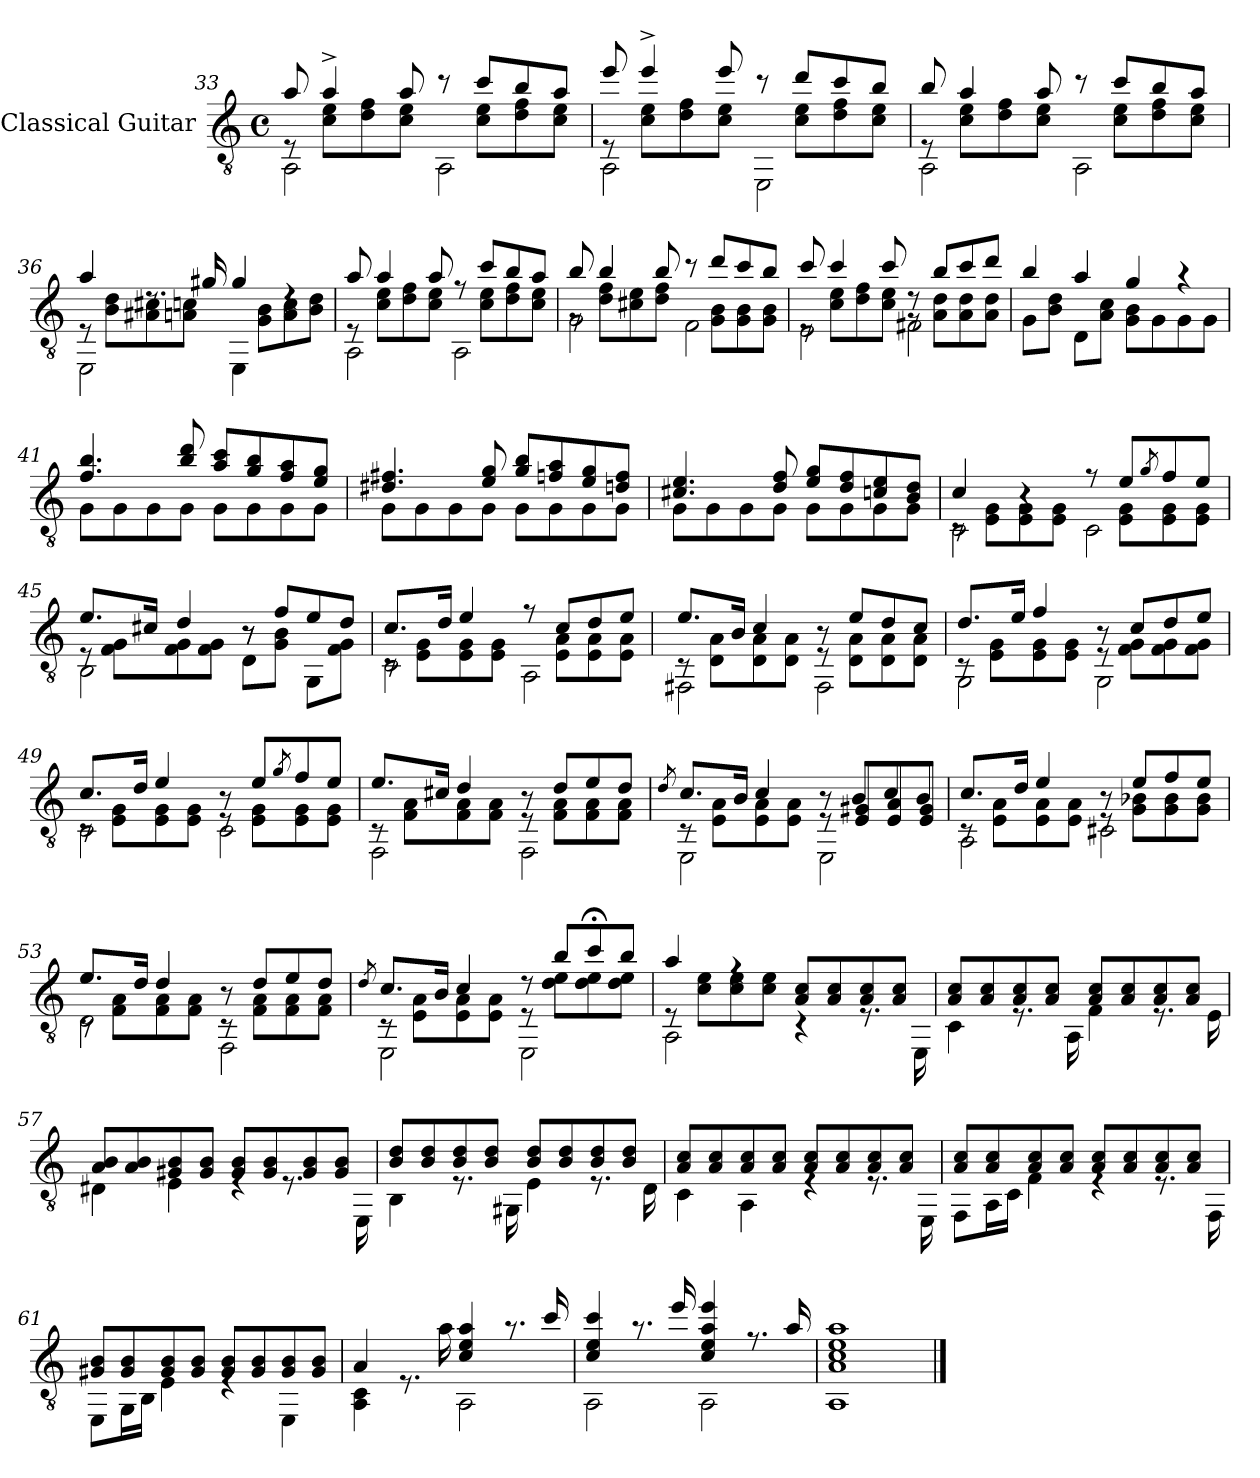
**kern
*part1
*staff1
*I"Classical Guitar
*I'Guit.
*clefGv2
*k[]
*M4/4
*met(c)
=33
*^
*	*^
8a/	2AA\	8rE
4a^/	.	8c\ 8e\L
.	.	8d\ 8f\
8a/	.	8c\ 8e\J
8r	2AA\	8ryy
8cc/L	.	8c\ 8e\L
8b/	.	8d\ 8f\
8a/J	.	8c\ 8e\J
=34	=34	=34
8ee/	2AA\	8rE
4ee^/	.	8c\ 8e\L
.	.	8d\ 8f\
8ee/	.	8c\ 8e\J
8r	2EE\	8ryy
8dd/L	.	8c\ 8e\L
8cc/	.	8d\ 8f\
8b/J	.	8c\ 8e\J
=35	=35	=35
8b/	2AA\	8rE
4a/	.	8c\ 8e\L
.	.	8d\ 8f\
8a/	.	8c\ 8e\J
8r	2AA\	8ryy
8cc/L	.	8c\ 8e\L
8b/	.	8d\ 8f\
8a/J	.	8c\ 8e\J
!!LO:LB:g=z	!!	!!
=36	=36	=36
4a/	2EE\	8rE
.	.	8B\ 8d\L
8.rd	.	8A#X\ 8c#X\
.	.	8An\ 8cn\J
16g#X/	.	.
4g#/	4EE\	8ryy
.	.	8G\ 8B\L
4rd	4ryy	8A\ 8c\
.	.	8B\ 8d\J
=37	=37	=37
8a/	2AA\	8rE
4a/	.	8c\ 8e\L
.	.	8d\ 8f\
8a/	.	8c\ 8e\J
8rf	2AA\	8ryy
8cc/L	.	8c\ 8e\L
8b/	.	8d\ 8f\
8a/J	.	8c\ 8e\J
=38	=38	=38
8b/	2G\	8rG
4b/	.	8d\ 8f\L
.	.	8c#X\ 8e\
8b/	.	8d\ 8f\J
8r	2F\	8ryy
8dd/L	.	8G\ 8B\L
8cc/	.	8G\ 8B\
8b/J	.	8G\ 8B\J
=39	=39	=39
8cc/	2E\	8rE
4cc/	.	8c\ 8e\L
.	.	8d\ 8f\
8cc/	.	8c\ 8e\J
8rd	2F#X\	8rG
8b/L	.	8A\ 8d\L
8cc/	.	8A\ 8d\
8dd/J	.	8A\ 8d\J
*	*v	*v
!!LO:LB:g=z
=40	=40
4b/	8G\L
.	8B\ 8d\J
4a/	8D\L
.	8A\ 8c\J
4g/	8G\ 8B\L
.	8G\
4ra	8G\
.	8G\J
=41	=41
4.f/ 4.b/	8G\L
.	8G\
.	8G\
8b/ 8dd/	8G\J
8a/ 8cc/L	8G\L
8g/ 8b/	8G\
8f/ 8a/	8G\
8e/ 8g/J	8G\J
=42	=42
4.d#X/ 4.f#X/	8G\L
.	8G\
.	8G\
8e/ 8g/	8G\J
8g/ 8b/L	8G\L
8fn/ 8a/	8G\
8e/ 8g/	8G\
8dn/ 8f/J	8G\J
=43	=43
4.c#X/ 4.e/	8G\L
.	8G\
.	8G\
8d/ 8f/	8G\J
8e/ 8g/L	8G\L
8d/ 8f/	8G\
8cn/ 8e/	8G\
8B/ 8d/J	8G\J
!!LO:LB:g=z	!!
=44	=44
*	*^
4c/	2C\	8rC
.	.	8E\ 8G\L
4r	.	8E\ 8G\
.	.	8E\ 8G\J
8r	2C\	8ryy
8e/L	.	8E\ 8G\L
8qg/	.	.
8f/	.	8E\ 8G\
8e/J	.	8E\ 8G\J
=45	=45	=45
8.e/L	2BB\	8rE
.	.	8F\ 8G\L
16c#X/Jk	.	.
4d/	.	8F\ 8G\
.	.	8F\ 8G\J
8r	8D\L	8r
8f/L	8G\ 8B\J	4.ryy
8e/	8GG\L	.
8d/J	8F\ 8G\J	.
=46	=46	=46
8.c/L	2C\	8rC
.	.	8E\ 8G\L
16d/Jk	.	.
4e/	.	8E\ 8G\
.	.	8E\ 8G\J
8r	2AA\	8ryy
8c/L	.	8E\ 8A\L
8d/	.	8E\ 8A\
8e/J	.	8E\ 8A\J
=47	=47	=47
8.e/L	2FF#X\	8rC
.	.	8D\ 8A\L
16B/Jk	.	.
4c/	.	8D\ 8A\
.	.	8D\ 8A\J
8r	2FF#\	8rE
8e/L	.	8D\ 8A\L
8d/	.	8D\ 8A\
8c/J	.	8D\ 8A\J
!!LO:LB:g=z	!!	!!
=48	=48	=48
8.d/L	2GG\	8rC
.	.	8E\ 8G\L
16e/Jk	.	.
4f/	.	8E\ 8G\
.	.	8E\ 8G\J
8r	2GG\	8rE
8c/L	.	8F\ 8G\L
8d/	.	8F\ 8G\
8e/J	.	8F\ 8G\J
=49	=49	=49
8.c/L	2C\	8rC
.	.	8E\ 8G\L
16d/Jk	.	.
4e/	.	8E\ 8G\
.	.	8E\ 8G\J
8r	2C\	8rE
8e/L	.	8E\ 8G\L
8qg/	.	.
8f/	.	8E\ 8G\
8e/J	.	8E\ 8G\J
=50	=50	=50
8.e/L	2FF\	8rC
.	.	8F\ 8A\L
16c#X/Jk	.	.
4d/	.	8F\ 8A\
.	.	8F\ 8A\J
8r	2FF\	8rE
8d/L	.	8F\ 8A\L
8e/	.	8F\ 8A\
8d/J	.	8F\ 8A\J
=51	=51	=51
8qd/	.	.
8.c/L	2EE\	8rC
.	.	8E\ 8A\L
16B/Jk	.	.
4c/	.	8E\ 8A\
.	.	8E\ 8A\J
8r	2EE\	8rE
8B/L	.	8E/ 8G#X/L
8c/	.	8E/ 8A/
8B/J	.	8E/ 8G#/J
!!LO:LB:g=z	!!	!!
=52	=52	=52
8.c/L	2AA\	8rC
.	.	8E\ 8A\L
16d/Jk	.	.
4e/	.	8E\ 8A\
.	.	8E\ 8A\J
8r	2C#X\	8rE
8e/L	.	8G\ 8B-X\L
8f/	.	8G\ 8B-\
8e/J	.	8G\ 8B-\J
=53	=53	=53
8.e/L	2D\	8rC
.	.	8F\ 8A\L
16d/Jk	.	.
4d/	.	8F\ 8A\
.	.	8F\ 8A\J
8r	2FF\	8rC
8d/L	.	8F\ 8A\L
8e/	.	8F\ 8A\
8d/J	.	8F\ 8A\J
=54	=54	=54
8qd/	.	.
8.c/L	2EE\	8rC
.	.	8E\ 8A\L
16B/Jk	.	.
4c/	.	8E\ 8A\
.	.	8E\ 8A\J
8rd	2EE\	8rE
8b/L	.	8d\ 8e\L
8cc;</	.	8d\ 8e\
8b/J	.	8d\ 8e\J
=55	=55	=55
4a/	2AA\	8rE
.	.	8c\ 8e\L
4rf	.	8c\ 8e\
.	.	8c\ 8e\J
8A/ 8c/L	4rC	2ryy
8A/ 8c/	.	.
8A/ 8c/	8.rE	.
8A/ 8c/J	.	.
.	16EE\	.
*	*v	*v
!!LO:LB:g=z
=56	=56
8A/ 8c/L	4C\
8A/ 8c/	.
8A/ 8c/	8.rE
8A/ 8c/J	.
.	16AA\
8A/ 8c/L	4F\
8A/ 8c/	.
8A/ 8c/	8.rE
8A/ 8c/J	.
.	16E\
=57	=57
8A/ 8B/L	4D#X\
8A/ 8B/	.
8G#X/ 8B/	4E\
8G#/ 8B/J	.
8G#/ 8B/L	4rE
8G#/ 8B/	.
8G#/ 8B/	8.rE
8G#/ 8B/J	.
.	16EE\
=58	=58
8B/ 8d/L	4BB\
8B/ 8d/	.
8B/ 8d/	8.rE
8B/ 8d/J	.
.	16GG#X\
8B/ 8d/L	4E\
8B/ 8d/	.
8B/ 8d/	8.rE
8B/ 8d/J	.
.	16D\
=59	=59
8A/ 8c/L	4C\
8A/ 8c/	.
8A/ 8c/	4AA\
8A/ 8c/J	.
8A/ 8c/L	4rE
8A/ 8c/	.
8A/ 8c/	8.rE
8A/ 8c/J	.
.	16EE\
!!LO:LB:g=z	!!
=60	=60
8A/ 8c/L	8FF\L
8A/ 8c/	16AA\L
.	16C\JJ
8A/ 8c/	4F\
8A/ 8c/J	.
8A/ 8c/L	4rE
8A/ 8c/	.
8A/ 8c/	8.rE
8A/ 8c/J	.
.	16FF\
=61	=61
8G#X/ 8B/L	8EE\L
8G#/ 8B/	16GG\L
.	16BB\JJ
8G#/ 8B/	4E\
8G#/ 8B/J	.
8G#/ 8B/L	4rE
8G#/ 8B/	.
8G#/ 8B/	4EE\
8G#/ 8B/J	.
=62	=62
4A/	4AA\ 4C\
8.rE	4ryy
16a\	.
4c/ 4e/ 4a/	2AA\
8.r	.
16cc/	.
=63	=63
4c/ 4e/ 4cc/	2AA\
8.r	.
16ee/	.
4c/ 4e/ 4a/ 4ee/	2AA\
8.r	.
16a/	.
=64	=64
1A 1c 1e 1a	1AA
*v	*v
==
*-
